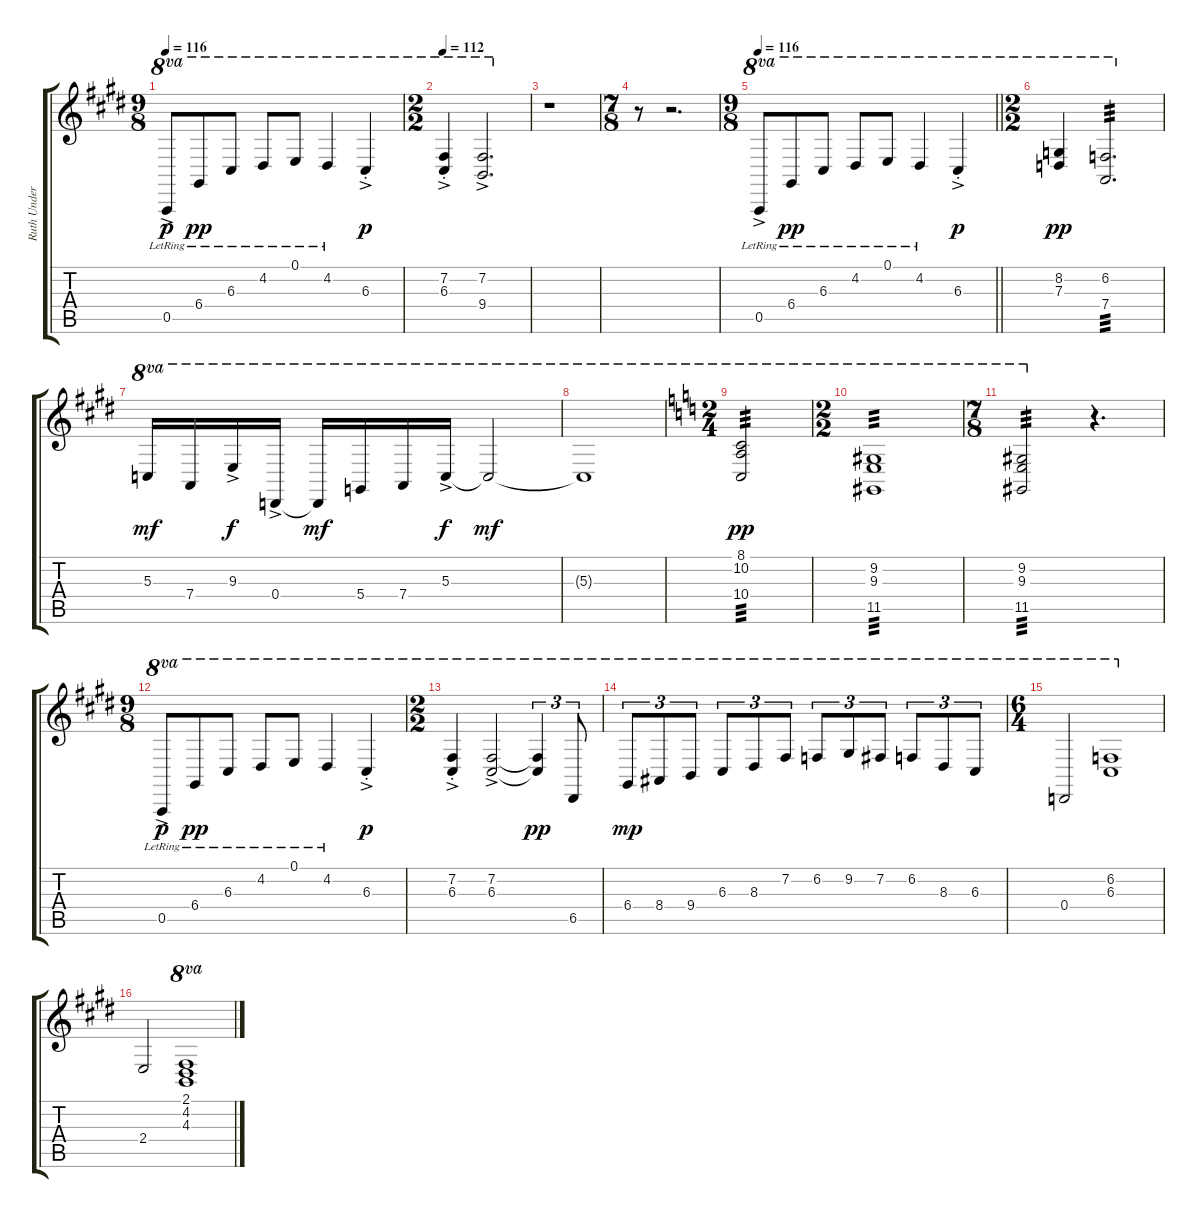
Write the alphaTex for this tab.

\track ("Ruth Underwood - Marimba" "Ruth Under") {instrument marimba}
\staff {score tabs}
\tuning (E4 B3 G3 D3 A2 E2) {hide}
\ts (9 8)
\tempo 116
\clef g2
\ks e
0.5{ac lr}.8{ot 8va dy p instrument marimba} 6.4{lr}.8{ot 8va dy pp} 6.3{lr}.8{ot 8va} 4.2{lr}.8{ot 8va} 0.1{lr}.8{ot 8va} 4.2{lr}.4{ot 8va} 6.3{ac st}.4{ot 8va dy p} |
\ts (2 2)
\tempo 112
\ks c#minor
(7.2{ac st} 6.3{ac st}).4{ot 8va} (7.2{ac} 9.4{ac}).2{d ot 8va} |
r.1 |
\ts (7 8)
r.8 r.2{d} |
\ts (9 8)
\tempo 116
\barLineRight lightlight
\ks e
0.5{ac lr}.8{ot 8va} 6.4{lr}.8{ot 8va dy pp} 6.3{lr}.8{ot 8va} 4.2{lr}.8{ot 8va} 0.1{lr}.8{ot 8va} 4.2{lr}.4{ot 8va} 6.3{ac st}.4{ot 8va dy p} |
\ts (2 2)
(8.2 7.3).4{ot 8va dy pp} (6.2 7.4).2{d ot 8va tp 3} |
5.3.16{ot 8va dy mf} 7.4.16{ot 8va} 9.3{ac}.16{ot 8va dy f} 0.4{ac}.16{ot 8va} 0.4{t}.16{ot 8va dy mf} 5.4.16{ot 8va} 7.4.16{ot 8va} 5.3{ac}.16{ot 8va dy f} 5.3{t}.2{ot 8va dy mf} |
5.3{t}.1{ot 8va} |
\ts (2 4)
\ks c
(8.1 10.2 10.4).2{ot 8va tp 3 dy pp} |
\ts (2 2)
(9.2 9.3 11.5).1{ot 8va tp 3} |
\ts (7 8)
(9.2 9.3 11.5).2{ot 8va tp 3} r.4{d} |
\ts (9 8)
\ks e
0.5{ac lr}.8{ot 8va dy p} 6.4{lr}.8{ot 8va dy pp} 6.3{lr}.8{ot 8va} 4.2{lr}.8{ot 8va} 0.1{lr}.8{ot 8va} 4.2{lr}.4{ot 8va} 6.3{ac st}.4{ot 8va dy p} |
\ts (2 2)
\ks c#minor
(7.2{ac st} 6.3{ac st}).4{ot 8va} (7.2{ac} 6.3{ac}).2{ot 8va} (7.2{t} 6.3{t}).4{tu (3 2) ot 8va dy pp} 6.5.8{tu (3 2) ot 8va} |
6.4.8{tu (3 2) ot 8va dy mp} 8.4.8{tu (3 2) ot 8va} 9.4.8{tu (3 2) ot 8va} 6.3.8{tu (3 2) ot 8va} 8.3.8{tu (3 2) ot 8va} 7.2.8{tu (3 2) ot 8va} 6.2.8{tu (3 2) ot 8va} 9.2.8{tu (3 2) ot 8va} 7.2.8{tu (3 2) ot 8va} 6.2.8{tu (3 2) ot 8va} 8.3.8{tu (3 2) ot 8va} 6.3.8{tu (3 2) ot 8va} |
\ts (6 4)
\ks e
0.4.2{ot 8va} (6.2 6.3).1{ot 8va} |
\ks c#minor
2.4.2 (2.1 4.2 4.3).1{ot 8va}
